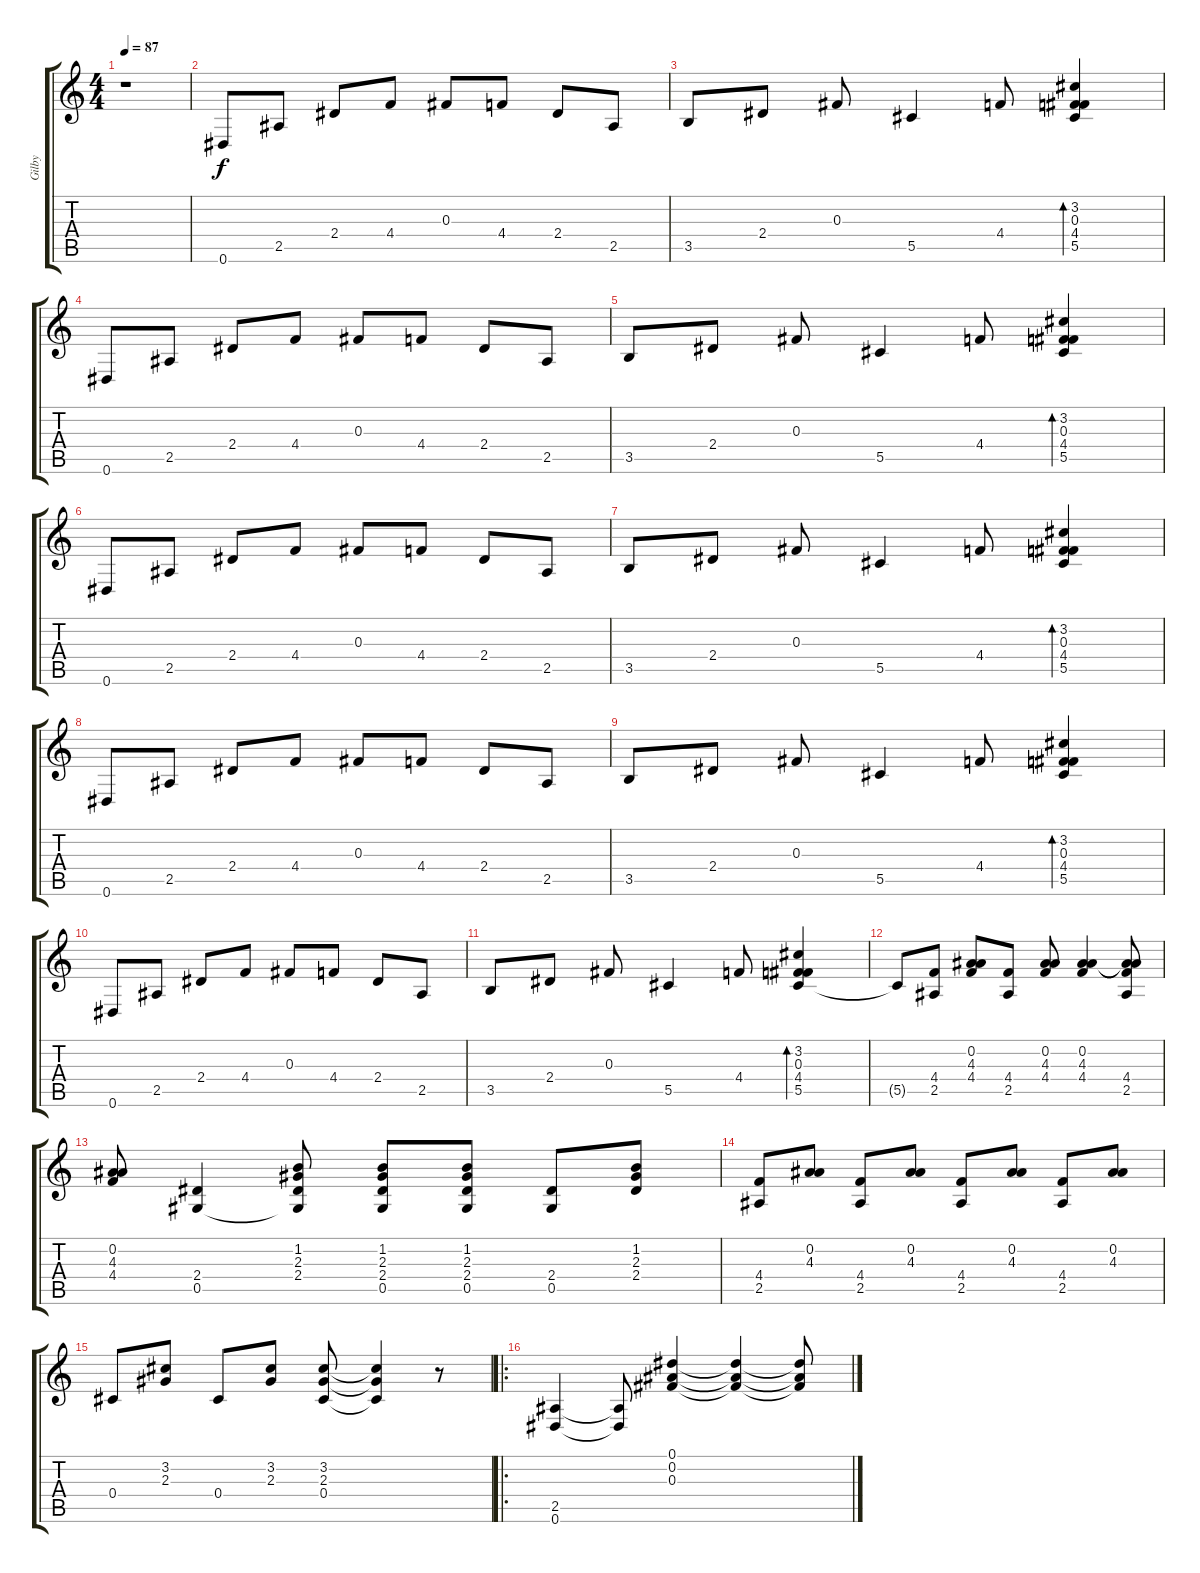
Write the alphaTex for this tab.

\track ("Gilby" "Gilby") {instrument electricguitarjazz}
\staff {score tabs}
\tuning (Eb4 Bb3 Gb3 Db3 Ab2 Eb2) {hide}
\ts (4 4)
\tempo 87
\clef g2
\ks c
r.1{dy f instrument electricguitarjazz} |
0.6.8 2.5.8 2.4.8 4.4.8 0.3.8 4.4.8 2.4.8 2.5.8 |
3.5.8 2.4.8 0.3.8 5.5.4 4.4.8 (3.2 0.3 4.4 5.5).4{bd 60} |
0.6.8 2.5.8 2.4.8 4.4.8 0.3.8 4.4.8 2.4.8 2.5.8 |
3.5.8 2.4.8 0.3.8 5.5.4 4.4.8 (3.2 0.3 4.4 5.5).4{bd 60} |
0.6.8 2.5.8 2.4.8 4.4.8 0.3.8 4.4.8 2.4.8 2.5.8 |
3.5.8 2.4.8 0.3.8 5.5.4 4.4.8 (3.2 0.3 4.4 5.5).4{bd 60} |
0.6.8 2.5.8 2.4.8 4.4.8 0.3.8 4.4.8 2.4.8 2.5.8 |
3.5.8 2.4.8 0.3.8 5.5.4 4.4.8 (3.2 0.3 4.4 5.5).4{bd 60} |
0.6.8 2.5.8 2.4.8 4.4.8 0.3.8 4.4.8 2.4.8 2.5.8 |
3.5.8 2.4.8 0.3.8 5.5.4 4.4.8 (3.2 0.3 4.4 5.5).4{bd 60} |
5.5{t}.8 (4.4 2.5).8{volume 8 instrument electricguitarjazz} (0.2 4.3 4.4).8 (4.4 2.5).8 (0.2 4.3 4.4).8 (0.2 4.3 4.4).4 (0.2{t} 4.3{t} 4.4 2.5).8 |
(0.2 4.3 4.4).8 (2.4 0.5).4 (1.2 2.3 2.4 0.5{t}).8 (1.2 2.3 2.4 0.5).8 (1.2 2.3 2.4 0.5).8 (2.4 0.5).8 (1.2 2.3 2.4).8 |
(4.4 2.5).8 (0.2 4.3).8 (4.4 2.5).8 (0.2 4.3).8 (4.4 2.5).8 (0.2 4.3).8 (4.4 2.5).8 (0.2 4.3).8 |
0.4.8 (3.2 2.3).8 0.4.8 (3.2 2.3).8 (3.2 2.3 0.4).8 (3.2{t} 2.3{t} 0.4{t}).4 r.8 |
\ro
(2.5 0.6).4{volume 8 instrument distortionguitar} (2.5{t} 0.6{t}).8 (0.1 0.2 0.3).4 (0.1{t} 0.2{t} 0.3{t}).4 (0.1{t} 0.2{t} 0.3{t}).8
